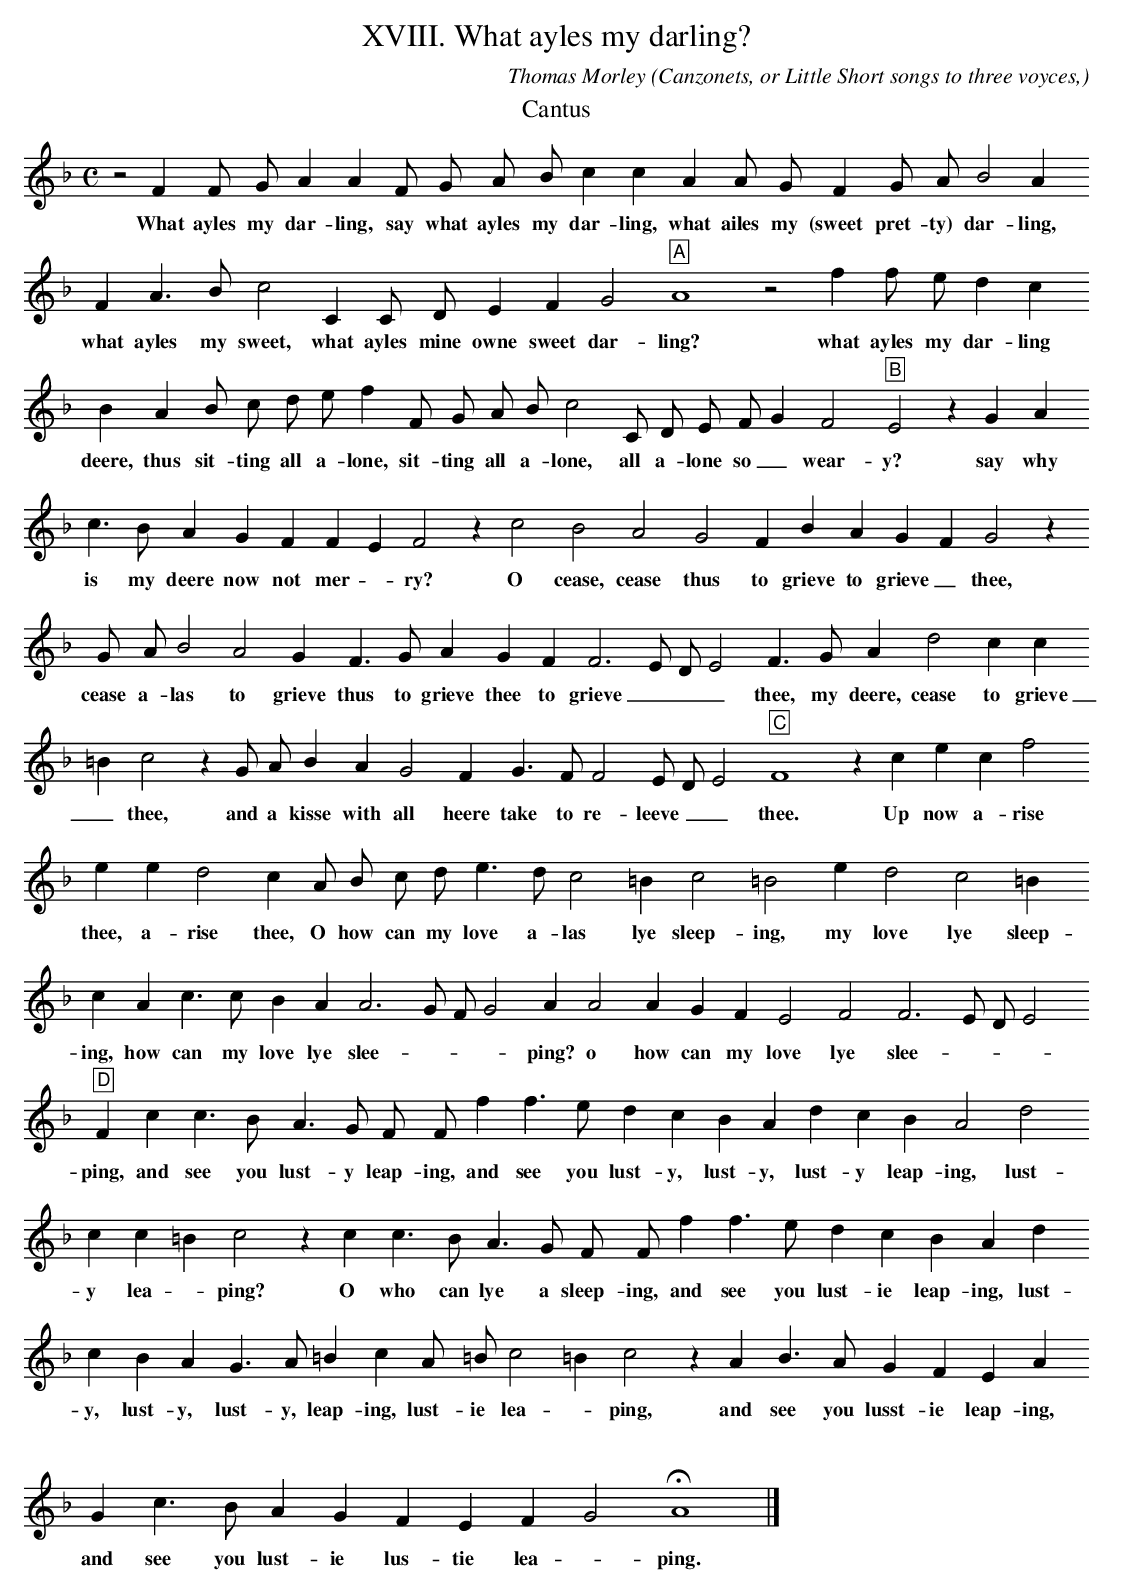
X:1
T:XVIII. What ayles my darling?
O: Canzonets, or Little Short songs to three voyces,
C: Thomas Morley
M:C
K:F maj
T: Cantus
L:1/4
z2 F F/ G/ A A F/ G/ A/ B/\
w:What ayles my dar- ling, say what ayles my
c c A A/ G/ F G/ A/ B2 A F\
w:dar-ling, what ailes my (sweet pret- ty) dar- ling, what
A > B c2 C C/ D/ E  F G2 "A"A4 z2 f f/ e/ \
w:ayles my sweet, what ayles mine owne sweet dar- ling? what ayles my
d c B A B/ c/ d/ e/ f F/ G/ A/ B/ c2 C/ D/ E/ F/ G\
w:dar- ling deere, thus sit- ting all a- lone, sit- ting all a- lone, all a- lone so _
F2 "B"E2 z G A c > B A G F F E F2 z c2 B2 A2 G2 F\
w:wear- y? say why is my deere now not mer - ry? O cease, cease thus to
B A G F G2 z G/ A/ B2 A2 G F > G A G F\
w: grieve to grieve _ thee, cease a- las to grieve thus to grieve thee to
F3 E/ D/ E2 F > G A d2 c c =B c2 z G/ A/ B A G2\
w:grieve _ _ _ thee, my deere, cease to grieve _ thee, and a kisse with all
F G > F F2 E/ D/ E2 "C"F4 z c e c f2 e e d2 c A/ B/\
w:heere take to re- leeve _ _  thee. Up now a- rise thee, a- rise thee, O how
 c/ d/ e > d c2 =B c2 =B2 e d2 c2 =B c A c > c\
w:can my love a- las lye sleep- ing, my love lye sleep- ing, how can my
B A A3 G/ F/ G2 A A2 A G F E2 F2 F3 E/ D/ E2 "D"F c c > B\
w:love lye slee - _ _ ping? o how can my love lye slee - __ ping, and see you
A > G F/ F/ f f > e d c B A d c B A2 d2 c c =B c2 z c\
w:lust- y leap- ing, and see you lust- y, lust- y, lust- y leap- ing, lust- y lea - ping? O
c > B A > G F/ F/ f f > e d c B A d c B A G > A =B c\
w:who can lye a sleep- ing, and see you lust- ie leap- ing, lust- y, lust- y, lust- y, leap- ing,
A/ =B/ c2 =B c2 z A B > A G F E A G c > B A G F \
w:lust- ie lea - ping, and see you lusst- ie leap- ing, and see you lust- ie lus-
E F G2 HA4 |]\
w:tie lea - ping.
